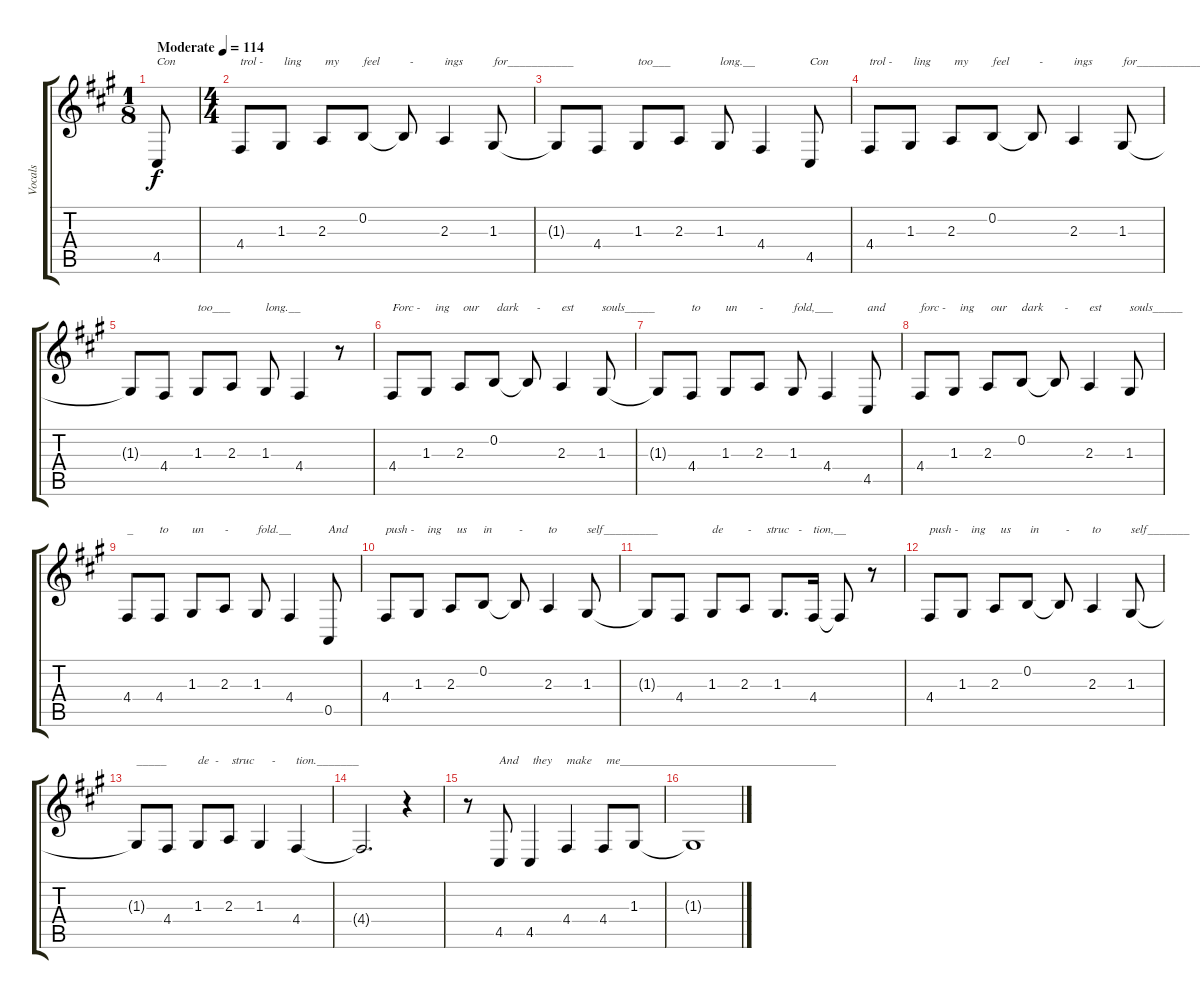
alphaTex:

\track ("Vocals" "Vocals") {instrument tenorsax}
\staff {score tabs}
\tuning (E4 B3 G3 D3 A2 E2) {hide}
\ts (1 8)
\tempo (114 "Moderate")
\clef g2
\ks a
4.5.8{txt "Con" dy f instrument tenorsax} |
\ts (4 4)
4.4.8{txt "trol -"} 1.3.8{txt " ling"} 2.3.8{txt " my"} 0.2.8{txt "feel"} 0.2{t}.8{txt "  -"} 2.3.4{txt "ings"} 1.3.8{txt "for___________"} |
1.3{t}.8 4.4.8 1.3.8{txt "too___"} 2.3.8 1.3.8{txt "long.__"} 4.4.4 4.5.8{txt "Con"} |
4.4.8{txt "trol -"} 1.3.8{txt " ling"} 2.3.8{txt " my"} 0.2.8{txt "feel "} 0.2{t}.8{txt "  -"} 2.3.4{txt "ings"} 1.3.8{txt "for___________"} |
1.3{t}.8 4.4.8 1.3.8{txt "too___"} 2.3.8 1.3.8{txt "long.__"} 4.4.4 r.8 |
4.4.8{txt "Forc -"} 1.3.8{txt "   ing"} 2.3.8{txt " our"} 0.2.8{txt " dark"} 0.2{t}.8{txt "   -"} 2.3.4{txt "est"} 1.3.8{txt "souls_____"} |
1.3{t}.8 4.4.8{txt "to"} 1.3.8{txt "un"} 2.3.8{txt "-"} 1.3.8{txt "fold,___"} 4.4.4 4.5.8{txt "and"} |
4.4.8{txt "forc -"} 1.3.8{txt "  ing"} 2.3.8{txt " our"} 0.2.8{txt "dark"} 0.2{t}.8{txt "   -"} 2.3.4{txt "est"} 1.3.8{txt "souls_____"} |
4.4.8{txt "_"} 4.4.8{txt "to"} 1.3.8{txt "un"} 2.3.8{txt "-"} 1.3.8{txt "fold.__"} 4.4.4 0.5.8{txt "And"} |
4.4.8{txt "push -"} 1.3.8{txt "   ing"} 2.3.8{txt "  us"} 0.2.8{txt "in"} 0.2{t}.8{txt " -"} 2.3.4{txt "to"} 1.3.8{txt "self_________"} |
1.3{t}.8 4.4.8 1.3.8{txt "de"} 2.3.8{txt " -     struc"} 1.3.8{d txt "       -"} 4.4.16{txt "tion,__"} 4.4{t}.8 r.8 |
4.4.8{txt "push -"} 1.3.8{txt "   ing"} 2.3.8{txt "  us"} 0.2.8{txt " in"} 0.2{t}.8{txt "  -"} 2.3.4{txt "to"} 1.3.8{txt "self_______"} |
1.3{t}.8{txt "_____"} 4.4.8 1.3.8{txt "de  -"} 2.3.8{txt " struc"} 1.3.4{txt "    -"} 4.4.4{txt "tion._______"} |
4.4{t}.2{d} r.4 |
r.8 4.5.8{txt "And"} 4.5.4{txt " they"} 4.4.4{txt "make"} 4.4.8{txt " me____________________________________"} 1.3.8 |
1.3{t}.1
